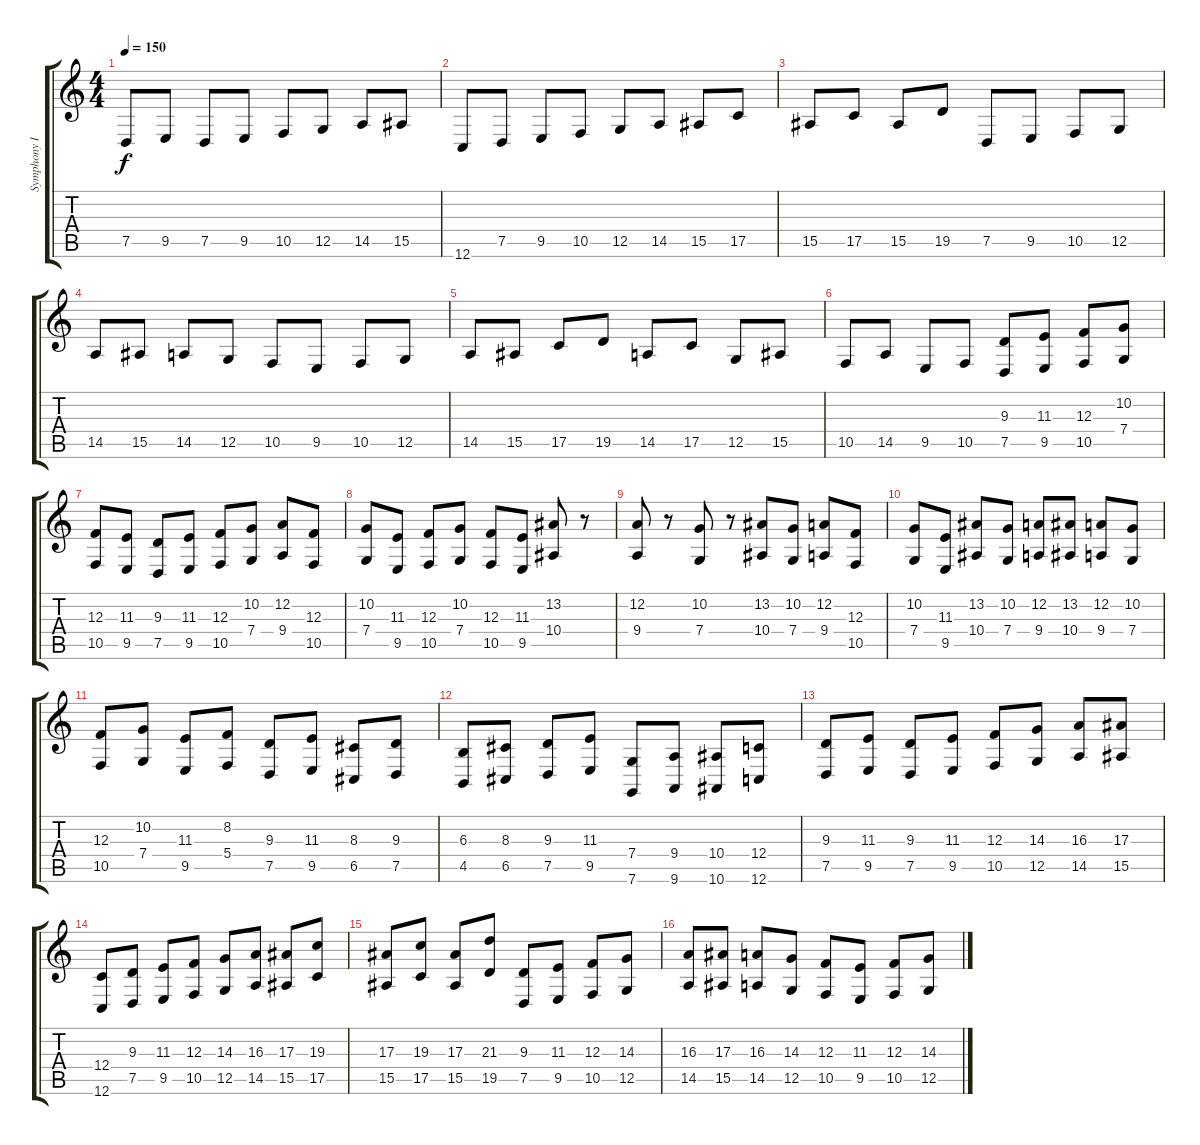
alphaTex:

\track ("Symphony I" "Symphony I") {instrument violin}
\staff {score tabs}
\tuning (D4 A3 F3 C3 G2 C2) {hide}
\ts (4 4)
\tempo 150
\clef g2
\ks c
7.5.8{dy f} 9.5.8 7.5.8 9.5.8 10.5.8 12.5.8 14.5.8 15.5.8 |
12.6.8 7.5.8 9.5.8 10.5.8 12.5.8 14.5.8 15.5.8 17.5.8 |
15.5.8 17.5.8 15.5.8 19.5.8 7.5.8 9.5.8 10.5.8 12.5.8 |
14.5.8 15.5.8 14.5.8 12.5.8 10.5.8 9.5.8 10.5.8 12.5.8 |
14.5.8 15.5.8 17.5.8 19.5.8 14.5.8 17.5.8 12.5.8 15.5.8 |
10.5.8 14.5.8 9.5.8 10.5.8 (9.3 7.5).8{volume 12} (11.3 9.5).8 (12.3 10.5).8 (10.2 7.4).8 |
(12.3 10.5).8 (11.3 9.5).8 (9.3 7.5).8 (11.3 9.5).8 (12.3 10.5).8 (10.2 7.4).8 (12.2 9.4).8 (12.3 10.5).8 |
(10.2 7.4).8 (11.3 9.5).8 (12.3 10.5).8 (10.2 7.4).8 (12.3 10.5).8 (11.3 9.5).8 (13.2 10.4).8 r.8 |
(12.2 9.4).8 r.8 (10.2 7.4).8 r.8 (13.2 10.4).8 (10.2 7.4).8 (12.2 9.4).8 (12.3 10.5).8 |
(10.2 7.4).8 (11.3 9.5).8 (13.2 10.4).8 (10.2 7.4).8 (12.2 9.4).8 (13.2 10.4).8 (12.2 9.4).8 (10.2 7.4).8 |
(12.3 10.5).8 (10.2 7.4).8 (11.3 9.5).8 (8.2 5.4).8 (9.3 7.5).8 (11.3 9.5).8 (8.3 6.5).8 (9.3 7.5).8 |
(6.3 4.5).8 (8.3 6.5).8 (9.3 7.5).8 (11.3 9.5).8 (7.4 7.6).8 (9.4 9.6).8 (10.4 10.6).8 (12.4 12.6).8 |
(9.3 7.5).8 (11.3 9.5).8 (9.3 7.5).8 (11.3 9.5).8 (12.3 10.5).8 (14.3 12.5).8 (16.3 14.5).8 (17.3 15.5).8 |
(12.4 12.6).8 (9.3 7.5).8 (11.3 9.5).8 (12.3 10.5).8 (14.3 12.5).8 (16.3 14.5).8 (17.3 15.5).8 (19.3 17.5).8 |
(17.3 15.5).8 (19.3 17.5).8 (17.3 15.5).8 (21.3 19.5).8 (9.3 7.5).8 (11.3 9.5).8 (12.3 10.5).8 (14.3 12.5).8 |
(16.3 14.5).8 (17.3 15.5).8 (16.3 14.5).8 (14.3 12.5).8 (12.3 10.5).8 (11.3 9.5).8 (12.3 10.5).8 (14.3 12.5).8
